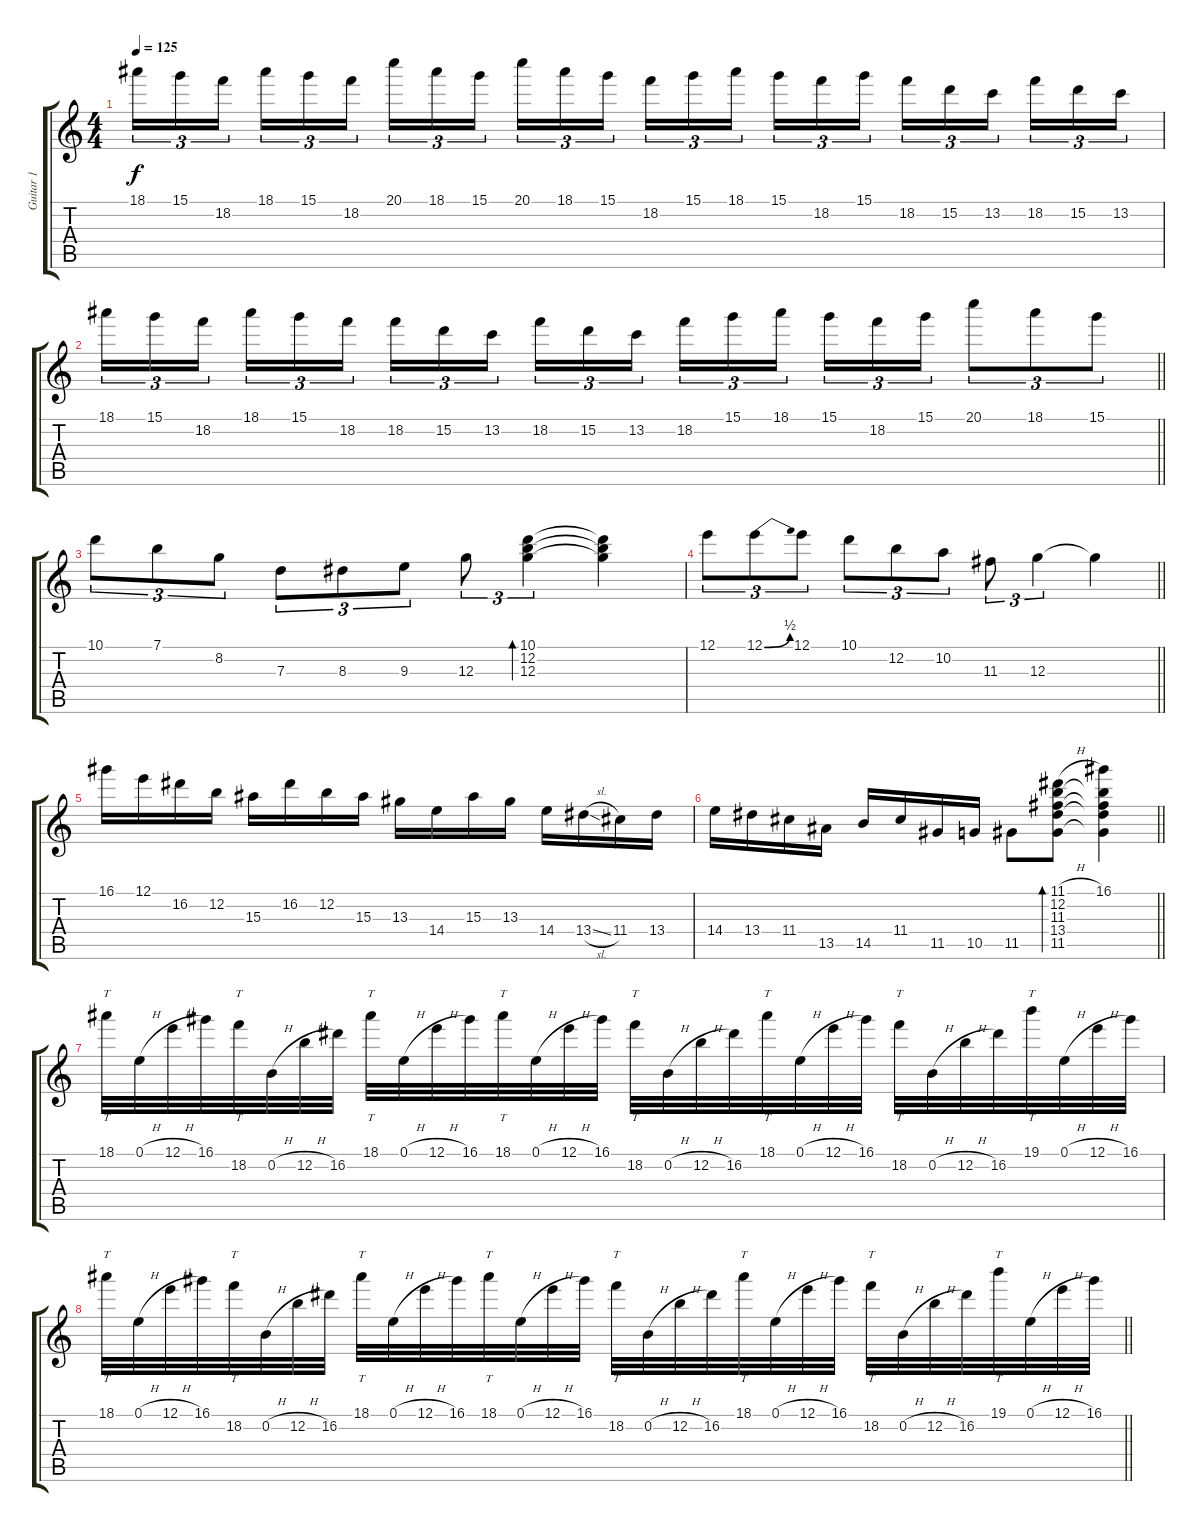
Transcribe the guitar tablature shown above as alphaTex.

\track ("Guitar 1" "Guitar 1") {instrument distortionguitar}
\staff {score tabs}
\tuning (E4 B3 G3 D3 A2 D2) {hide}
\ts (4 4)
\tempo 125
\clef g2
\ks c
18.1.16{tu (3 2) dy f} 15.1.16{tu (3 2)} 18.2.16{tu (3 2) beam splitsecondary} 18.1.16{tu (3 2)} 15.1.16{tu (3 2)} 18.2.16{tu (3 2)} 20.1.16{tu (3 2)} 18.1.16{tu (3 2)} 15.1.16{tu (3 2) beam splitsecondary} 20.1.16{tu (3 2)} 18.1.16{tu (3 2)} 15.1.16{tu (3 2)} 18.2.16{tu (3 2)} 15.1.16{tu (3 2)} 18.1.16{tu (3 2) beam splitsecondary} 15.1.16{tu (3 2)} 18.2.16{tu (3 2)} 15.1.16{tu (3 2)} 18.2.16{tu (3 2)} 15.2.16{tu (3 2)} 13.2.16{tu (3 2) beam splitsecondary} 18.2.16{tu (3 2)} 15.2.16{tu (3 2)} 13.2.16{tu (3 2)} |
\barLineRight lightlight
18.1.16{tu (3 2)} 15.1.16{tu (3 2)} 18.2.16{tu (3 2) beam splitsecondary} 18.1.16{tu (3 2)} 15.1.16{tu (3 2)} 18.2.16{tu (3 2)} 18.2.16{tu (3 2)} 15.2.16{tu (3 2)} 13.2.16{tu (3 2) beam splitsecondary} 18.2.16{tu (3 2)} 15.2.16{tu (3 2)} 13.2.16{tu (3 2)} 18.2.16{tu (3 2)} 15.1.16{tu (3 2)} 18.1.16{tu (3 2) beam splitsecondary} 15.1.16{tu (3 2)} 18.2.16{tu (3 2)} 15.1.16{tu (3 2)} 20.1.8{tu (3 2)} 18.1.8{tu (3 2)} 15.1.8{tu (3 2)} |
\section ("" "")
10.1.8{tu (3 2)} 7.1.8{tu (3 2)} 8.2.8{tu (3 2)} 7.3.8{tu (3 2)} 8.3.8{tu (3 2)} 9.3.8{tu (3 2)} 12.3.8{tu (3 2)} (10.1 12.2 12.3).4{tu (3 2) bd 240} (10.1{t} 12.2{t} 12.3{t}).4 |
\barLineRight lightlight
12.1.8{tu (3 2)} 12.1{be (bend 0 0 60 2)}.8{tu (3 2)} 12.1.8{tu (3 2)} 10.1.8{tu (3 2)} 12.2.8{tu (3 2)} 10.2.8{tu (3 2)} 11.3.8{tu (3 2)} 12.3.4{tu (3 2)} 12.3{t}.4 |
\section ("" "")
16.1.16 12.1.16 16.2.16 12.2.16 15.3.16 16.2.16 12.2.16 15.3.16 13.3.16 14.4.16 15.3.16 13.3.16 14.4.16 13.4{sl}.16 11.4.16 13.4.16 |
\barLineRight lightlight
14.4.16 13.4.16 11.4.16 13.5.16 14.5.16 11.4.16 11.5.16 10.5.16 11.5.8 (11.1{h} 12.2 11.3 13.4 11.5).8{bd 120} (16.1 12.2{t} 11.3{t} 13.4{t} 11.5{t}).4 |
\section ("" "")
18.1.32{tt} 0.1{h}.32 12.1{h}.32 16.1.32 18.2.32{tt} 0.2{h}.32 12.2{h}.32 16.2.32 18.1.32{tt} 0.1{h}.32 12.1{h}.32 16.1.32 18.1.32{tt} 0.1{h}.32 12.1{h}.32 16.1.32 18.2.32{tt} 0.2{h}.32 12.2{h}.32 16.2.32 18.1.32{tt} 0.1{h}.32 12.1{h}.32 16.1.32 18.2.32{tt} 0.2{h}.32 12.2{h}.32 16.2.32 19.1.32{tt} 0.1{h}.32 12.1{h}.32 16.1.32 |
\barLineRight lightlight
18.1.32{tt} 0.1{h}.32 12.1{h}.32 16.1.32 18.2.32{tt} 0.2{h}.32 12.2{h}.32 16.2.32 18.1.32{tt} 0.1{h}.32 12.1{h}.32 16.1.32 18.1.32{tt} 0.1{h}.32 12.1{h}.32 16.1.32 18.2.32{tt} 0.2{h}.32 12.2{h}.32 16.2.32 18.1.32{tt} 0.1{h}.32 12.1{h}.32 16.1.32 18.2.32{tt} 0.2{h}.32 12.2{h}.32 16.2.32 19.1.32{tt} 0.1{h}.32 12.1{h}.32 16.1.32
